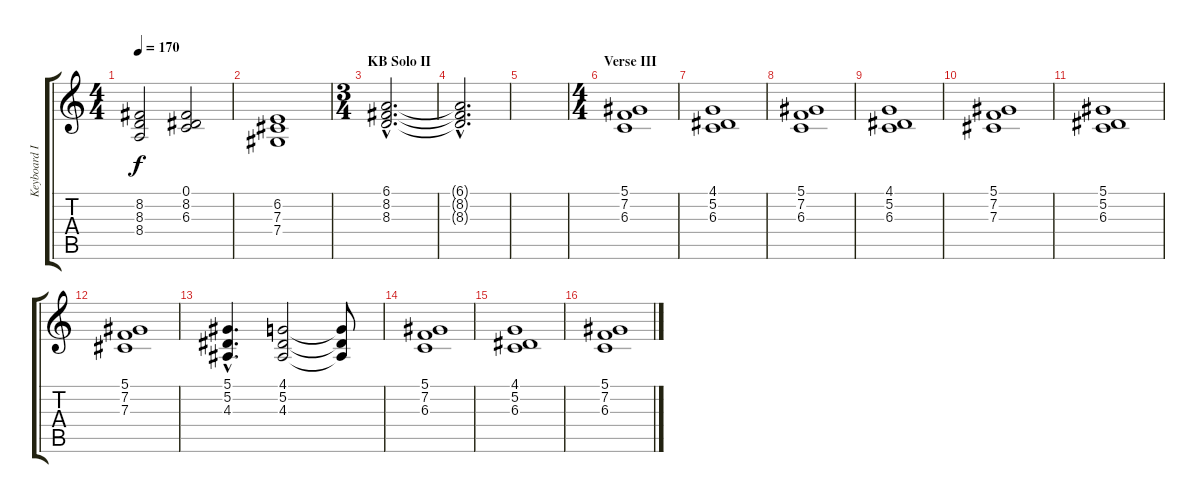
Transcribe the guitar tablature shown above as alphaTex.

\track ("Keyboard III" "Keyboard I") {instrument pad2warm}
\staff {score tabs}
\tuning (Eb4 Bb3 Gb3 Db3 Ab2 Eb2) {hide}
\ts (4 4)
\tempo 170
\clef g2
\ks c
(8.2 8.3 8.4).2{dy f} (0.1 8.2 6.3).2 |
(6.2 7.3 7.4).1 |
\ts (3 4)
\section ("" "KB Solo II")
(6.1{hac} 8.2{hac} 8.3{hac}).2{d} |
(6.1{hac t} 8.2{hac t} 8.3{hac t}).2{d} |
|
\ts (4 4)
\section ("" "Verse III")
(5.1 7.2 6.3).1 |
(4.1 5.2 6.3).1 |
(5.1 7.2 6.3).1 |
(4.1 5.2 6.3).1 |
(5.1 7.2 7.3).1 |
(5.1 5.2 6.3).1 |
(5.1 7.2 7.3).1 |
(5.1{hac} 5.2{hac} 4.3{hac}).4{d} (4.1 5.2 4.3).2 (4.1{t} 5.2{t} 4.3{t}).8 |
(5.1 7.2 6.3).1 |
(4.1 5.2 6.3).1 |
(5.1 7.2 6.3).1
